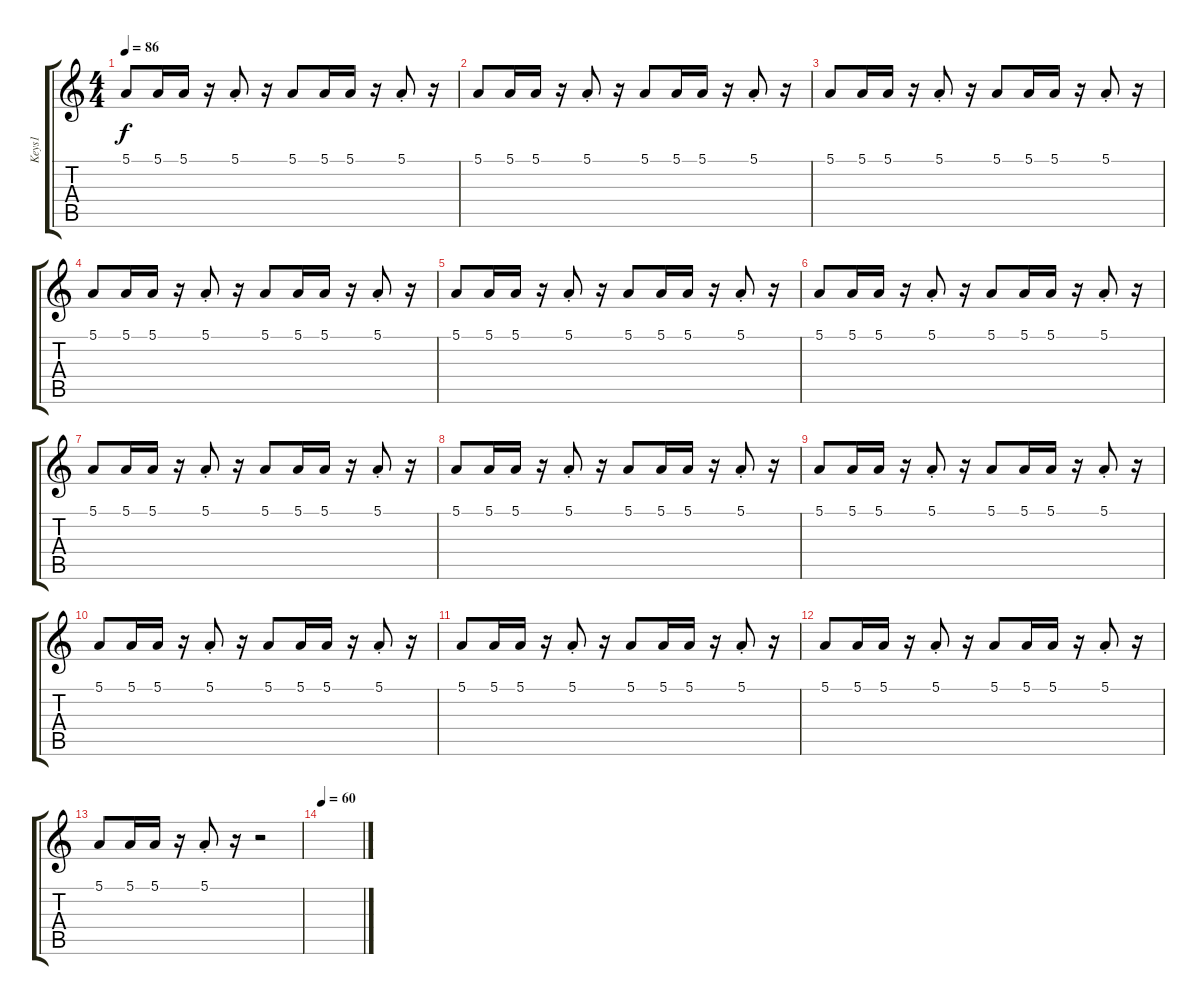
\track ("Keys1" "Keys1") {instrument glockenspiel}
\staff {score tabs}
\tuning (E4 B3 G3 D3 A2 E2) {hide}
\ts (4 4)
\tempo 86
\clef g2
\ks c
5.1.8{dy f} 5.1.16 5.1.16 r.16 5.1{st}.8 r.16 5.1.8 5.1.16 5.1.16 r.16 5.1{st}.8 r.16 |
5.1.8 5.1.16 5.1.16 r.16 5.1{st}.8 r.16 5.1.8 5.1.16 5.1.16 r.16 5.1{st}.8 r.16 |
5.1.8 5.1.16 5.1.16 r.16 5.1{st}.8 r.16 5.1.8 5.1.16 5.1.16 r.16 5.1{st}.8 r.16 |
5.1.8 5.1.16 5.1.16 r.16 5.1{st}.8 r.16 5.1.8 5.1.16 5.1.16 r.16 5.1{st}.8 r.16 |
5.1.8 5.1.16 5.1.16 r.16 5.1{st}.8 r.16 5.1.8 5.1.16 5.1.16 r.16 5.1{st}.8 r.16 |
5.1.8 5.1.16 5.1.16 r.16 5.1{st}.8 r.16 5.1.8 5.1.16 5.1.16 r.16 5.1{st}.8 r.16 |
5.1.8 5.1.16 5.1.16 r.16 5.1{st}.8 r.16 5.1.8 5.1.16 5.1.16 r.16 5.1{st}.8 r.16 |
5.1.8 5.1.16 5.1.16 r.16 5.1{st}.8 r.16 5.1.8 5.1.16 5.1.16 r.16 5.1{st}.8 r.16 |
5.1.8 5.1.16 5.1.16 r.16 5.1{st}.8 r.16 5.1.8 5.1.16 5.1.16 r.16 5.1{st}.8 r.16 |
5.1.8 5.1.16 5.1.16 r.16 5.1{st}.8 r.16 5.1.8 5.1.16 5.1.16 r.16 5.1{st}.8 r.16 |
5.1.8 5.1.16 5.1.16 r.16 5.1{st}.8 r.16 5.1.8 5.1.16 5.1.16 r.16 5.1{st}.8 r.16 |
5.1.8 5.1.16 5.1.16 r.16 5.1{st}.8 r.16 5.1.8 5.1.16 5.1.16 r.16 5.1{st}.8 r.16 |
5.1.8 5.1.16 5.1.16 r.16 5.1{st}.8 r.16 r.2 |
\tempo 60
